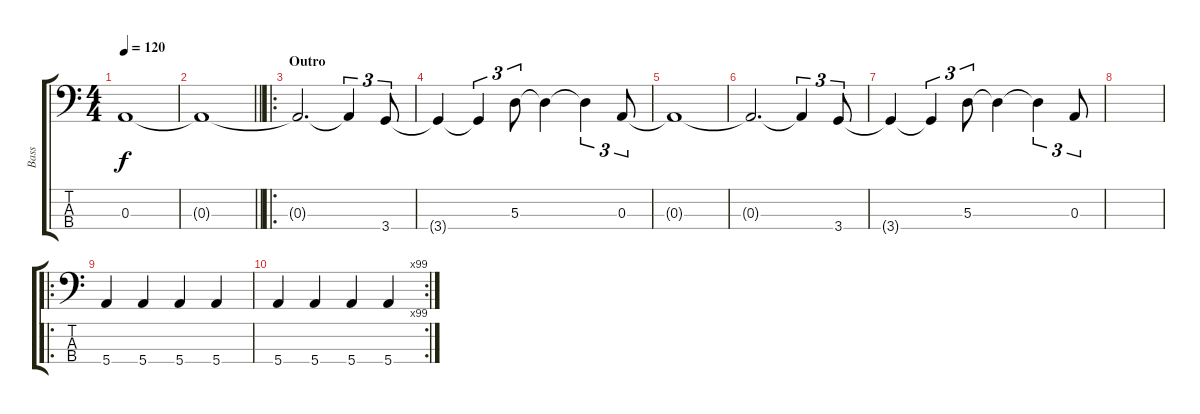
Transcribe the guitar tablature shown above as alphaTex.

\track ("Bass" "Bass") {instrument electricbassfinger}
\staff {score tabs}
\tuning (G2 D2 A1 E1) {hide}
\ts (4 4)
\tempo 120
\clef f4
\ks c
0.3{t}.1{dy f} |
\barLineRight lightlight
0.3{t}.1 |
\ro
\section ("" "Outro")
0.3{t}.2{d} 0.3{t}.4{tu (3 2)} 3.4.8{tu (3 2)} |
3.4{t}.4 3.4{t}.4{tu (3 2)} 5.3.8{tu (3 2)} 5.3{t}.4 5.3{t}.4{tu (3 2)} 0.3.8{tu (3 2)} |
0.3{t}.1 |
0.3{t}.2{d} 0.3{t}.4{tu (3 2)} 3.4.8{tu (3 2)} |
3.4{t}.4 3.4{t}.4{tu (3 2)} 5.3.8{tu (3 2)} 5.3{t}.4 5.3{t}.4{tu (3 2)} 0.3.8{tu (3 2)} |
|
\ro
5.4.4 5.4.4 5.4.4 5.4.4 |
\rc 99
5.4.4 5.4.4 5.4.4 5.4.4
